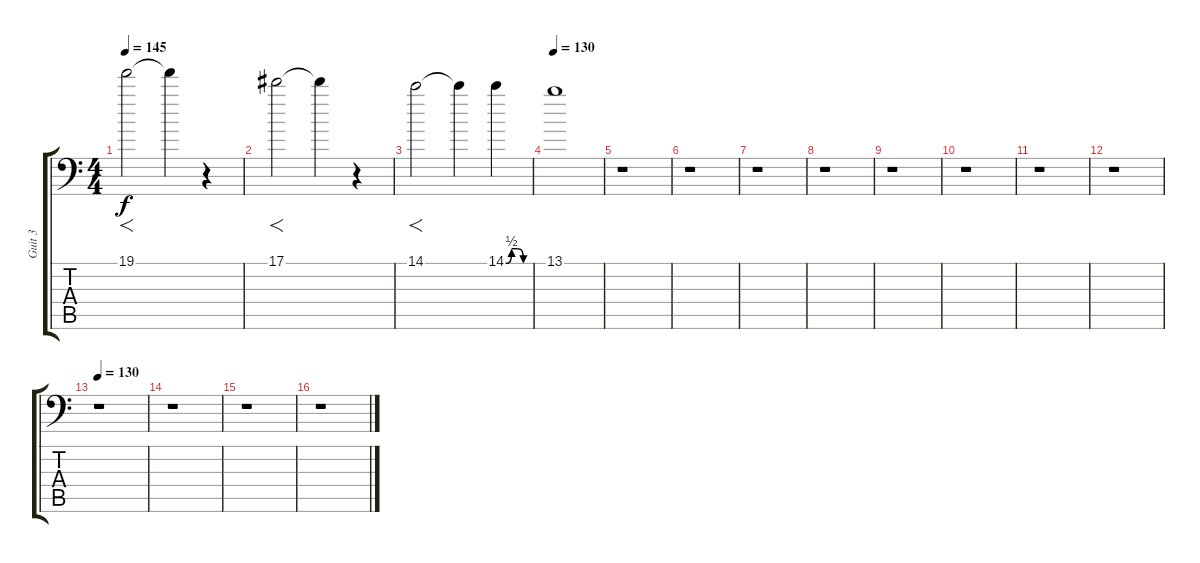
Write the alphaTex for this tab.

\track ("Guit 3" "Guit 3") {instrument distortionguitar}
\staff {score tabs}
\tuning (Bb3 F3 Db3 Ab2 Eb2 Bb1) {hide}
\ts (4 4)
\tempo 145
\clef f4
\ks c
19.1.2{f dy f} 19.1{t}.4 r.4 |
17.1.2{f} 17.1{t}.4 r.4 |
14.1.2{f} 14.1{t}.4 14.1{be (custom 0 0 15 2 30 2 45 0 60 0)}.4 |
\tempo 130
13.1.1{volume 0} |
r.1 |
r.1 |
r.1 |
r.1 |
r.1 |
r.1 |
r.1 |
r.1 |
\tempo 130
r.1 |
r.1 |
r.1 |
r.1
